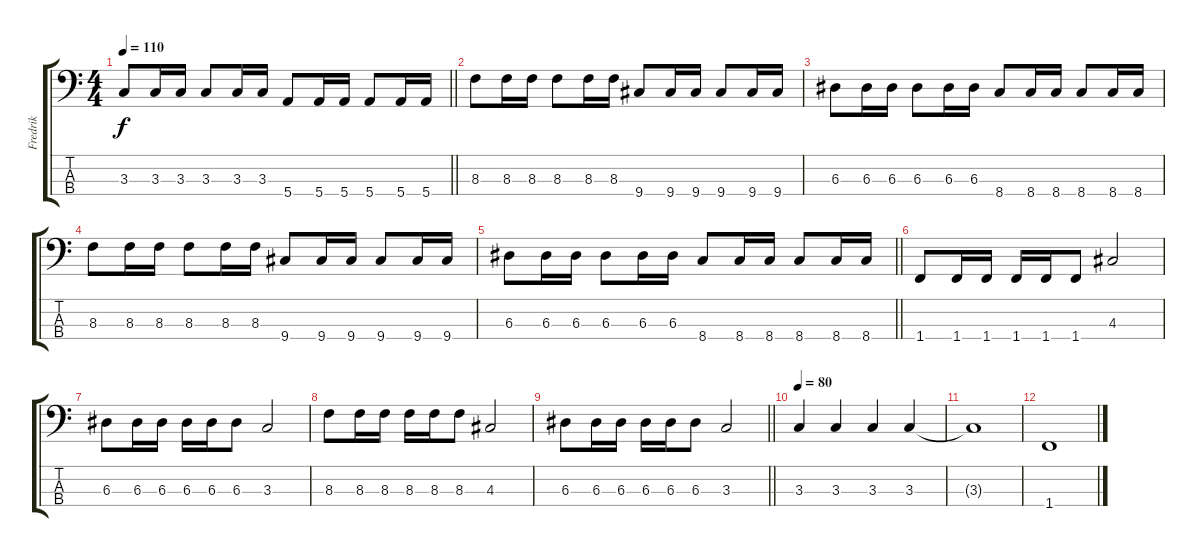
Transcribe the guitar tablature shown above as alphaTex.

\track ("Fredrik" "Fredrik") {instrument electricbassfinger}
\staff {score tabs}
\tuning (G2 D2 A1 E1) {hide}
\ts (4 4)
\tempo 110
\clef f4
\barLineRight lightlight
\ks c
3.3.8{dy f} 3.3.16 3.3.16 3.3.8 3.3.16 3.3.16 5.4.8 5.4.16 5.4.16 5.4.8 5.4.16 5.4.16 |
8.3.8 8.3.16 8.3.16 8.3.8 8.3.16 8.3.16 9.4.8 9.4.16 9.4.16 9.4.8 9.4.16 9.4.16 |
6.3.8 6.3.16 6.3.16 6.3.8 6.3.16 6.3.16 8.4.8 8.4.16 8.4.16 8.4.8 8.4.16 8.4.16 |
8.3.8 8.3.16 8.3.16 8.3.8 8.3.16 8.3.16 9.4.8 9.4.16 9.4.16 9.4.8 9.4.16 9.4.16 |
\barLineRight lightlight
6.3.8 6.3.16 6.3.16 6.3.8 6.3.16 6.3.16 8.4.8 8.4.16 8.4.16 8.4.8 8.4.16 8.4.16 |
1.4.8 1.4.16 1.4.16 1.4.16 1.4.16 1.4.8 4.3.2 |
6.3.8 6.3.16 6.3.16 6.3.16 6.3.16 6.3.8 3.3.2 |
8.3.8 8.3.16 8.3.16 8.3.16 8.3.16 8.3.8 4.3.2 |
\barLineRight lightlight
6.3.8 6.3.16 6.3.16 6.3.16 6.3.16 6.3.8 3.3.2 |
\tempo 80
3.3.4 3.3.4 3.3.4 3.3.4 |
3.3{t}.1 |
1.4.1
